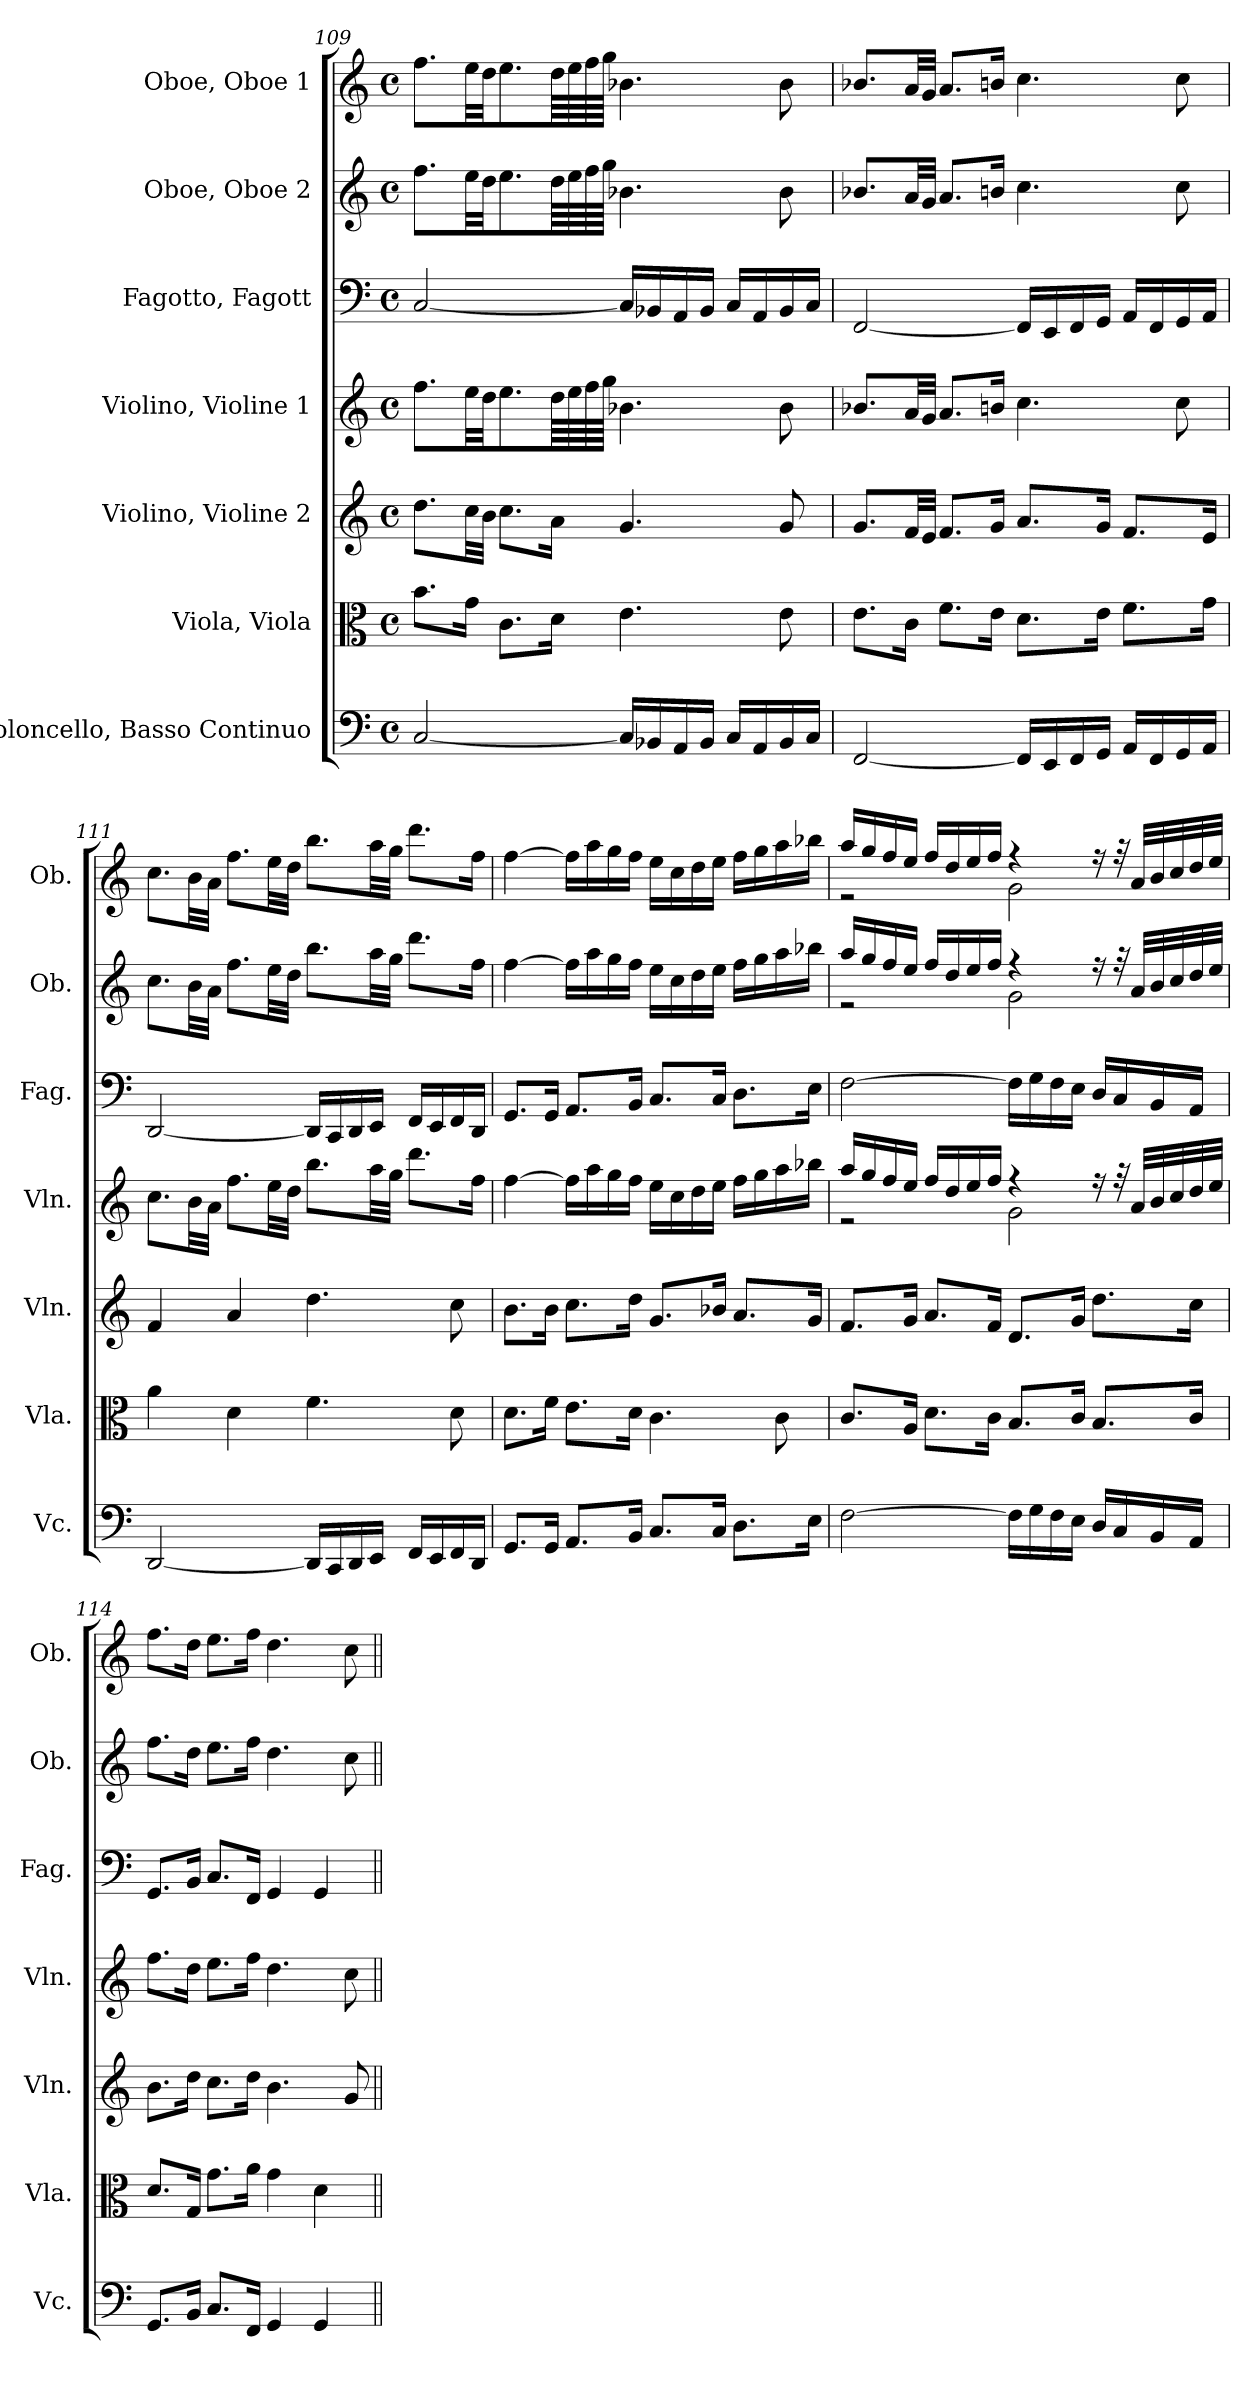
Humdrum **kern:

**kern	**kern	**kern	**kern	**kern	**kern	**kern
*part7	*part6	*part5	*part4	*part3	*part2	*part1
*staff7	*staff6	*staff5	*staff4	*staff3	*staff2	*staff1
*I"Violoncello, Basso Continuo	*I"Viola, Viola	*I"Violino, Violine 2	*I"Violino, Violine 1	*I"Fagotto, Fagott	*I"Oboe, Oboe 2	*I"Oboe, Oboe 1
*I'Vc.	*I'Vla.	*I'Vln.	*I'Vln.	*I'Fag.	*I'Ob.	*I'Ob.
*clefF4	*clefC3	*clefG2	*clefG2	*clefF4	*clefG2	*clefG2
*k[]	*k[]	*k[]	*k[]	*k[]	*k[]	*k[]
*M4/4	*M4/4	*M4/4	*M4/4	*M4/4	*M4/4	*M4/4
*met(c)	*met(c)	*met(c)	*met(c)	*met(c)	*met(c)	*met(c)
=109	=109	=109	=109	=109	=109	=109
[2C/	8.b\L	8.dd\L	8.ff\L	[2C/	8.ff\L	8.ff\L
.	16g\Jk	32cc\LL	32ee\LL	.	32ee\LL	32ee\LL
.	.	32b\JJJ	32dd\JJ	.	32dd\JJ	32dd\JJ
.	8.c\L	8.cc\L	8.ee\	.	8.ee\	8.ee\
.	16d\Jk	16a\Jk	64dd\LLL	.	64dd\LLL	64dd\LLL
.	.	.	64ee\	.	64ee\	64ee\
.	.	.	64ff\	.	64ff\	64ff\
.	.	.	64gg\JJJJ	.	64gg\JJJJ	64gg\JJJJ
16C/LL]	4.e\	4.g/	4.b-X\	16C/LL]	4.b-X\	4.b-X\
16BB-X/	.	.	.	16BB-X/	.	.
16AA/	.	.	.	16AA/	.	.
16BB-/JJ	.	.	.	16BB-/JJ	.	.
16C/LL	.	.	.	16C/LL	.	.
16AA/	.	.	.	16AA/	.	.
16BB-/	8e\	8g/	8b-\	16BB-/	8b-\	8b-\
16C/JJ	.	.	.	16C/JJ	.	.
=110	=110	=110	=110	=110	=110	=110
[2FF/	8.e\L	8.g/L	8.b-X/L	[2FF/	8.b-X/L	8.b-X/L
.	16c\Jk	32f/LL	32a/LL	.	32a/LL	32a/LL
.	.	32e/JJJ	32g/JJJ	.	32g/JJJ	32g/JJJ
.	8.f\L	8.f/L	8.a/L	.	8.a/L	8.a/L
.	16e\Jk	16g/Jk	16bn/Jk	.	16bn/Jk	16bn/Jk
16FF/LL]	8.d\L	8.a/L	4.cc\	16FF/LL]	4.cc\	4.cc\
16EE/	.	.	.	16EE/	.	.
16FF/	.	.	.	16FF/	.	.
16GG/JJ	16e\Jk	16g/Jk	.	16GG/JJ	.	.
16AA/LL	8.f\L	8.f/L	.	16AA/LL	.	.
16FF/	.	.	.	16FF/	.	.
16GG/	.	.	8cc\	16GG/	8cc\	8cc\
16AA/JJ	16g\Jk	16e/Jk	.	16AA/JJ	.	.
!!LO:PB:g=z
=111	=111	=111	=111	=111	=111	=111
[2DD/	4a\	4f/	8.cc\L	[2DD/	8.cc\L	8.cc\L
.	.	.	32b\LL	.	32b\LL	32b\LL
.	.	.	32a\JJJ	.	32a\JJJ	32a\JJJ
.	4d\	4a/	8.ff\L	.	8.ff\L	8.ff\L
.	.	.	32ee\LL	.	32ee\LL	32ee\LL
.	.	.	32dd\JJJ	.	32dd\JJJ	32dd\JJJ
16DD/LL]	4.f\	4.dd\	8.bb\L	16DD/LL]	8.bb\L	8.bb\L
16CC/	.	.	.	16CC/	.	.
16DD/	.	.	.	16DD/	.	.
16EE/JJ	.	.	32aa\LL	16EE/JJ	32aa\LL	32aa\LL
.	.	.	32gg\JJJ	.	32gg\JJJ	32gg\JJJ
16FF/LL	.	.	8.ddd\L	16FF/LL	8.ddd\L	8.ddd\L
16EE/	.	.	.	16EE/	.	.
16FF/	8d\	8cc\	.	16FF/	.	.
16DD/JJ	.	.	16ff\Jk	16DD/JJ	16ff\Jk	16ff\Jk
=112	=112	=112	=112	=112	=112	=112
8.GG/L	8.d\L	8.b\L	[4ff\	8.GG/L	[4ff\	[4ff\
16GG/Jk	16f\Jk	16b\Jk	.	16GG/Jk	.	.
8.AA/L	8.e\L	8.cc\L	16ff\LL]	8.AA/L	16ff\LL]	16ff\LL]
.	.	.	16aa\	.	16aa\	16aa\
.	.	.	16gg\	.	16gg\	16gg\
16BB/Jk	16d\Jk	16dd\Jk	16ff\JJ	16BB/Jk	16ff\JJ	16ff\JJ
8.C/L	4.c\	8.g/L	16ee\LL	8.C/L	16ee\LL	16ee\LL
.	.	.	16cc\	.	16cc\	16cc\
.	.	.	16dd\	.	16dd\	16dd\
16C/Jk	.	16b-X/Jk	16ee\JJ	16C/Jk	16ee\JJ	16ee\JJ
8.D\L	.	8.a/L	16ff\LL	8.D\L	16ff\LL	16ff\LL
.	.	.	16gg\	.	16gg\	16gg\
.	8c\	.	16aa\	.	16aa\	16aa\
16E\Jk	.	16g/Jk	16bb-X\JJ	16E\Jk	16bb-X\JJ	16bb-X\JJ
=113	=113	=113	=113	=113	=113	=113
*	*	*	*^	*	*^	*^
[2F\	8.c/L	8.f/L	16aa/LL	2r	[2F\	16aa/LL	2r	16aa/LL	2r
.	.	.	16gg/	.	.	16gg/	.	16gg/	.
.	.	.	16ff/	.	.	16ff/	.	16ff/	.
.	16A/Jk	16g/Jk	16ee/JJ	.	.	16ee/JJ	.	16ee/JJ	.
.	8.d\L	8.a/L	16ff/LL	.	.	16ff/LL	.	16ff/LL	.
.	.	.	16dd/	.	.	16dd/	.	16dd/	.
.	.	.	16ee/	.	.	16ee/	.	16ee/	.
.	16c\Jk	16f/Jk	16ff/JJ	.	.	16ff/JJ	.	16ff/JJ	.
16F\LL]	8.B/L	8.d/L	4r	2g\	16F\LL]	4r	2g\	4r	2g\
16G\	.	.	.	.	16G\	.	.	.	.
16F\	.	.	.	.	16F\	.	.	.	.
16E\JJ	16c/Jk	16g/Jk	.	.	16E\JJ	.	.	.	.
16D/LL	8.B/L	8.dd\L	16r	.	16D/LL	16r	.	16r	.
16C/	.	.	32r	.	16C/	32r	.	32r	.
.	.	.	32a/LLL	.	.	32a/LLL	.	32a/LLL	.
16BB/	.	.	32b/	.	16BB/	32b/	.	32b/	.
.	.	.	32cc/	.	.	32cc/	.	32cc/	.
16AA/JJ	16c/Jk	16cc\Jk	32dd/	.	16AA/JJ	32dd/	.	32dd/	.
.	.	.	32ee/JJJ	.	.	32ee/JJJ	.	32ee/JJJ	.
*	*	*	*	*	*	*v	*v	*	*
*	*	*	*v	*v	*	*	*v	*v
!!LO:LB:g=z
=114	=114	=114	=114	=114	=114	=114
8.GG/L	8.d/L	8.b\L	8.ff\L	8.GG/L	8.ff\L	8.ff\L
16BB/Jk	16G/Jk	16dd\Jk	16dd\Jk	16BB/Jk	16dd\Jk	16dd\Jk
8.C/L	8.g\L	8.cc\L	8.ee\L	8.C/L	8.ee\L	8.ee\L
16FF/Jk	16a\Jk	16dd\Jk	16ff\Jk	16FF/Jk	16ff\Jk	16ff\Jk
4GG/	4g\	4.b\	4.dd\	4GG/	4.dd\	4.dd\
4GG/	4d\	.	.	4GG/	.	.
.	.	8g/	8cc\	.	8cc\	8cc\
=||	=||	=||	=||	=||	=||	=||
*-	*-	*-	*-	*-	*-	*-
